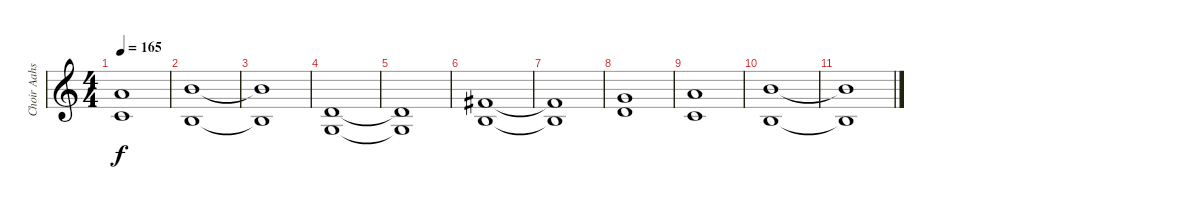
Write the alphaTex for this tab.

\track ("Choir Aahs" "Choir Aahs") {instrument choiraahs}
\staff {score}
\tuning (Db4 Ab3 E3 B2 Gb2 B1) {hide}
\ts (4 4)
\tempo 165
\clef g2
\ks c
(13.2 8.3).1{dy f} |
(15.2 7.3).1 |
(15.2{t} 7.3{t}).1 |
(6.2 3.3).1 |
(6.2{t} 3.3{t}).1 |
(10.2 7.3).1 |
(10.2{t} 7.3{t}).1 |
(11.2 10.3).1 |
(13.2 8.3).1 |
(15.2 7.3).1{volume 1} |
(15.2{t} 7.3{t}).1
